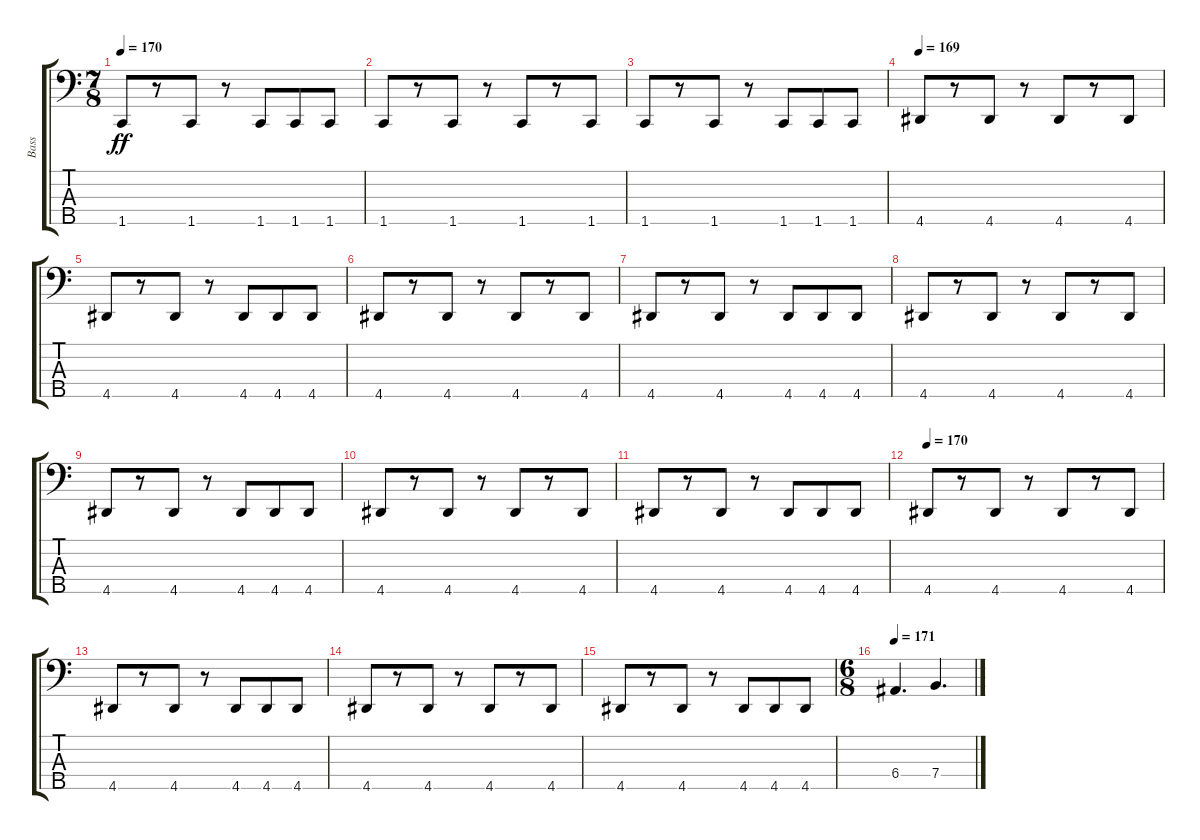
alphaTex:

\track ("Bass" "Bass") {instrument electricbassfinger}
\staff {score tabs}
\tuning (G2 D2 A1 E1 B0) {hide}
\ts (7 8)
\tempo 170
\clef f4
\ks c
1.5.8{dy ff} r.8 1.5.8 r.8 1.5.8 1.5.8 1.5.8 |
1.5.8 r.8 1.5.8 r.8 1.5.8 r.8 1.5.8 |
1.5.8 r.8 1.5.8 r.8 1.5.8 1.5.8 1.5.8 |
\tempo 169
4.5.8 r.8 4.5.8 r.8 4.5.8 r.8 4.5.8 |
4.5.8 r.8 4.5.8 r.8 4.5.8 4.5.8 4.5.8 |
4.5.8 r.8 4.5.8 r.8 4.5.8 r.8 4.5.8 |
4.5.8 r.8 4.5.8 r.8 4.5.8 4.5.8 4.5.8 |
4.5.8 r.8 4.5.8 r.8 4.5.8 r.8 4.5.8 |
4.5.8 r.8 4.5.8 r.8 4.5.8 4.5.8 4.5.8 |
4.5.8 r.8 4.5.8 r.8 4.5.8 r.8 4.5.8 |
4.5.8 r.8 4.5.8 r.8 4.5.8 4.5.8 4.5.8 |
\tempo 170
4.5.8 r.8 4.5.8 r.8 4.5.8 r.8 4.5.8 |
4.5.8 r.8 4.5.8 r.8 4.5.8 4.5.8 4.5.8 |
4.5.8 r.8 4.5.8 r.8 4.5.8 r.8 4.5.8 |
4.5.8 r.8 4.5.8 r.8 4.5.8 4.5.8 4.5.8 |
\ts (6 8)
\tempo 171
6.4.4{d} 7.4.4{d}
